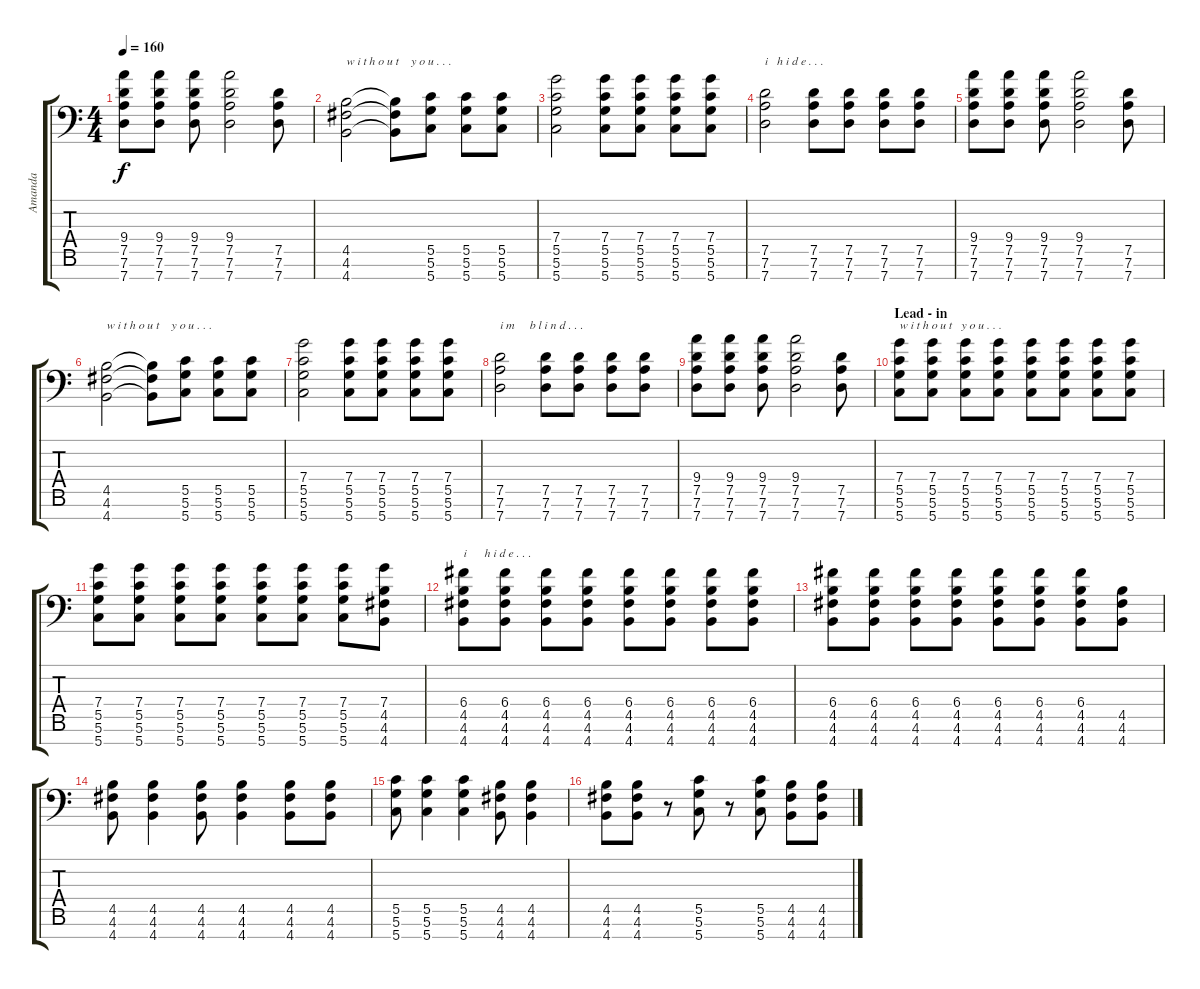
\track ("Amanda" "Amanda") {instrument distortionguitar}
\staff {score tabs}
\tuning (D4 A3 F3 C3 G2 D2 G1) {hide}
\ts (4 4)
\tempo 160
\clef f4
\ks c
(9.4 7.5 7.6 7.7).8{dy f} (9.4 7.5 7.6 7.7).8 (9.4 7.5 7.6 7.7).8 (9.4 7.5 7.6 7.7).2 (7.5 7.6 7.7).8 |
(4.5 4.6 4.7).2{txt "w i t h o u t    y o u . . . "} (4.5{t} 4.6{t} 4.7{t}).8 (5.5 5.6 5.7).8 (5.5 5.6 5.7).8 (5.5 5.6 5.7).8 |
(7.4 5.5 5.6 5.7).2 (7.4 5.5 5.6 5.7).8 (7.4 5.5 5.6 5.7).8 (7.4 5.5 5.6 5.7).8 (7.4 5.5 5.6 5.7).8 |
(7.5 7.6 7.7).2{txt "i   h i d e . . . "} (7.5 7.6 7.7).8 (7.5 7.6 7.7).8 (7.5 7.6 7.7).8 (7.5 7.6 7.7).8 |
(9.4 7.5 7.6 7.7).8 (9.4 7.5 7.6 7.7).8 (9.4 7.5 7.6 7.7).8 (9.4 7.5 7.6 7.7).2 (7.5 7.6 7.7).8 |
(4.5 4.6 4.7).2{txt "w i t h o u t    y o u . . . "} (4.5{t} 4.6{t} 4.7{t}).8 (5.5 5.6 5.7).8 (5.5 5.6 5.7).8 (5.5 5.6 5.7).8 |
(7.4 5.5 5.6 5.7).2 (7.4 5.5 5.6 5.7).8 (7.4 5.5 5.6 5.7).8 (7.4 5.5 5.6 5.7).8 (7.4 5.5 5.6 5.7).8 |
(7.5 7.6 7.7).2{txt "i m     b l i n d . . . "} (7.5 7.6 7.7).8 (7.5 7.6 7.7).8 (7.5 7.6 7.7).8 (7.5 7.6 7.7).8 |
(9.4 7.5 7.6 7.7).8 (9.4 7.5 7.6 7.7).8 (9.4 7.5 7.6 7.7).8 (9.4 7.5 7.6 7.7).2 (7.5 7.6 7.7).8 |
\section ("" "Lead - in")
(7.4 5.5 5.6 5.7).8{txt "w i t h o u t   y o u . . . "} (7.4 5.5 5.6 5.7).8 (7.4 5.5 5.6 5.7).8 (7.4 5.5 5.6 5.7).8 (7.4 5.5 5.6 5.7).8 (7.4 5.5 5.6 5.7).8 (7.4 5.5 5.6 5.7).8 (7.4 5.5 5.6 5.7).8 |
(7.4 5.5 5.6 5.7).8 (7.4 5.5 5.6 5.7).8 (7.4 5.5 5.6 5.7).8 (7.4 5.5 5.6 5.7).8 (7.4 5.5 5.6 5.7).8 (7.4 5.5 5.6 5.7).8 (7.4 5.5 5.6 5.7).8 (7.4 4.5 4.6 4.7).8 |
(6.4 4.5 4.6 4.7).8{txt "i      h i d e . . . "} (6.4 4.5 4.6 4.7).8 (6.4 4.5 4.6 4.7).8 (6.4 4.5 4.6 4.7).8 (6.4 4.5 4.6 4.7).8 (6.4 4.5 4.6 4.7).8 (6.4 4.5 4.6 4.7).8 (6.4 4.5 4.6 4.7).8 |
(6.4 4.5 4.6 4.7).8 (6.4 4.5 4.6 4.7).8 (6.4 4.5 4.6 4.7).8 (6.4 4.5 4.6 4.7).8 (6.4 4.5 4.6 4.7).8 (6.4 4.5 4.6 4.7).8 (6.4 4.5 4.6 4.7).8 (4.5 4.6 4.7).8 |
(4.5 4.6 4.7).8 (4.5 4.6 4.7).4 (4.5 4.6 4.7).8 (4.5 4.6 4.7).4 (4.5 4.6 4.7).8 (4.5 4.6 4.7).8 |
(5.5 5.6 5.7).8 (5.5 5.6 5.7).4 (5.5 5.6 5.7).4 (4.5 4.6 4.7).8 (4.5 4.6 4.7).4 |
(4.5 4.6 4.7).8 (4.5 4.6 4.7).8 r.8 (5.5 5.6 5.7).8 r.8 (5.5 5.6 5.7).8 (4.5 4.6 4.7).8 (4.5 4.6 4.7).8
